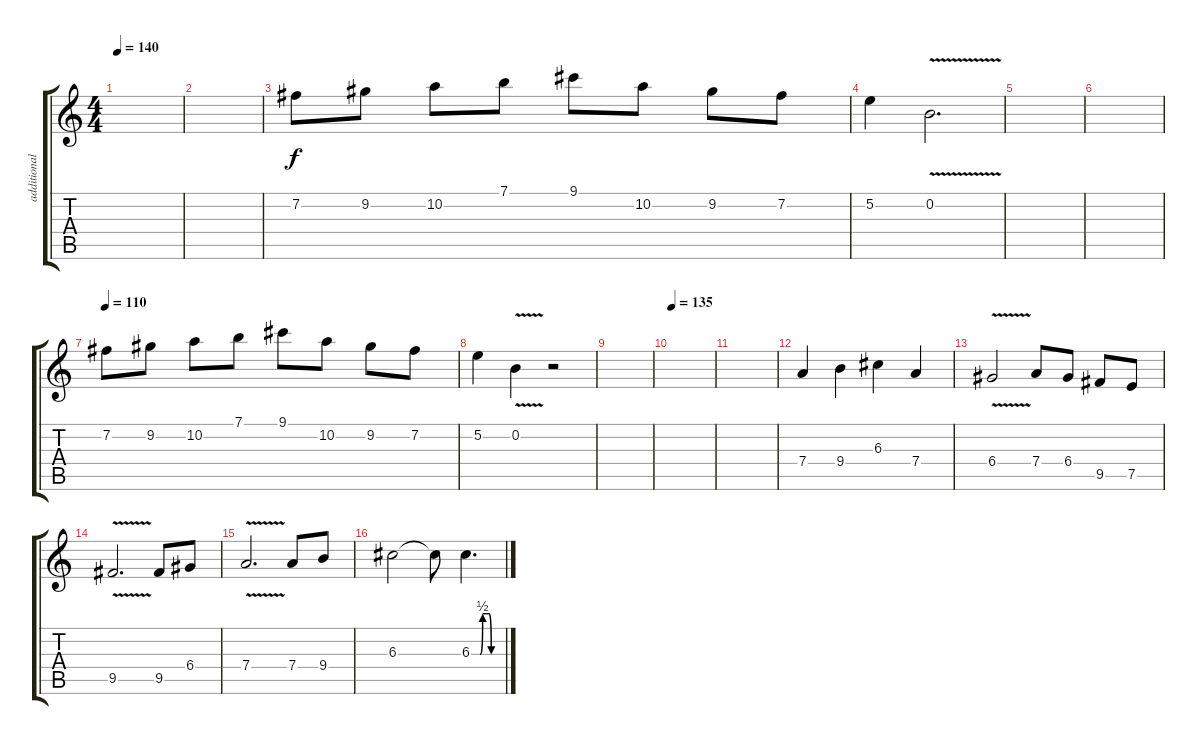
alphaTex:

\track ("additional guitar" "additional") {instrument overdrivenguitar}
\staff {score tabs}
\tuning (E4 B3 G3 D3 A2 E2) {hide}
\ts (4 4)
\tempo 140
\clef g2
\ks c
|
|
7.2.8 9.2.8 10.2.8 7.1.8 9.1.8 10.2.8 9.2.8 7.2.8 |
5.2.4 0.2{v}.2{d} |
|
|
\tempo 110
7.2.8 9.2.8 10.2.8 7.1.8 9.1.8 10.2.8 9.2.8 7.2.8 |
5.2.4 0.2{v}.4 r.2 |
|
\tempo 135
|
|
7.4.4 9.4.4 6.3.4 7.4.4 |
6.4{v}.2 7.4.8 6.4.8 9.5.8 7.5.8 |
9.5{v}.2{d} 9.5.8 6.4.8 |
7.4{v}.2{d} 7.4.8 9.4.8 |
6.3.2 6.3{t}.8 6.3{be (custom 0 0 10 0 17 0 22 2 30 2 34 2 39 0 50 0 60 0)}.4{d}
